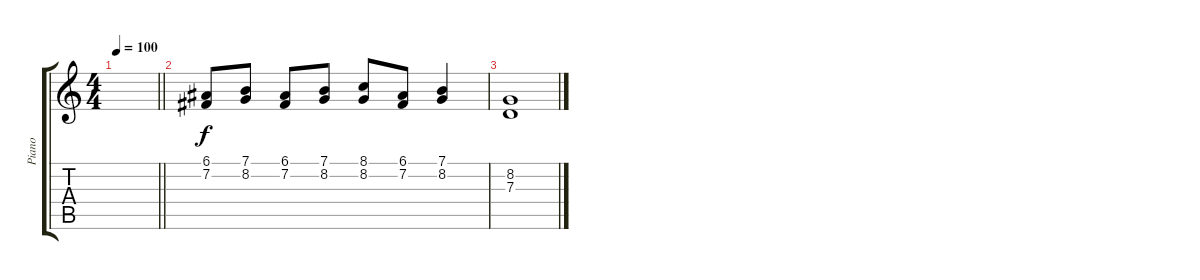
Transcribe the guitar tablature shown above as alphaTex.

\track ("Piano" "Piano") {instrument acousticgrandpiano}
\staff {score tabs}
\tuning (E4 B3 G3 D3 A2 E2) {hide}
\ts (4 4)
\tempo 100
\clef g2
\barLineRight lightlight
\ks c
|
(6.1 7.2).8 (7.1 8.2).8 (6.1 7.2).8 (7.1 8.2).8 (8.1 8.2).8 (6.1 7.2).8 (7.1 8.2).4 |
(8.2 7.3).1
